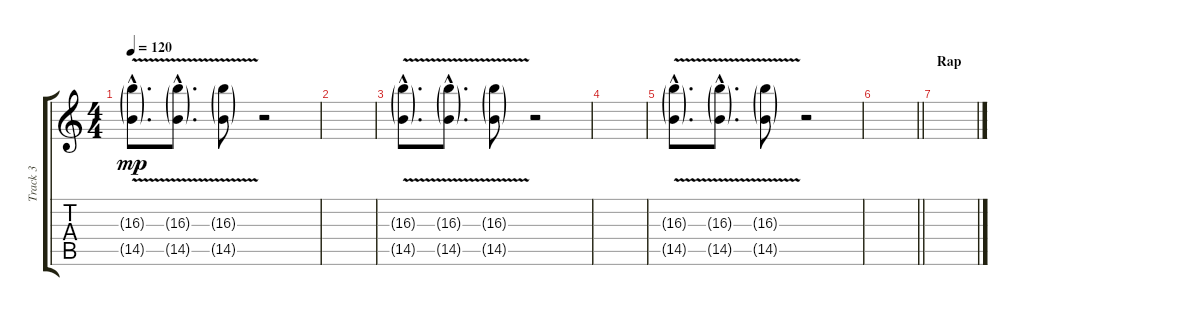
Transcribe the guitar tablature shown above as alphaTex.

\track ("Track 3" "Track 3") {instrument electricguitarclean}
\staff {score tabs}
\tuning (E4 B3 G3 D3 A2 D2) {hide}
\ts (4 4)
\tempo 120
\clef g2
\ks c
(16.3{v g hac} 14.5{v g hac}).8{d dy mp} (16.3{v g hac} 14.5{v g hac}).8{d} (16.3{v g} 14.5{v g}).8 r.2 |
|
(16.3{v g hac} 14.5{v g hac}).8{d} (16.3{v g hac} 14.5{v g hac}).8{d} (16.3{v g} 14.5{v g}).8 r.2 |
|
(16.3{v g hac} 14.5{v g hac}).8{d} (16.3{v g hac} 14.5{v g hac}).8{d} (16.3{v g} 14.5{v g}).8 r.2 |
\barLineRight lightlight
|
\section ("" "Rap")
